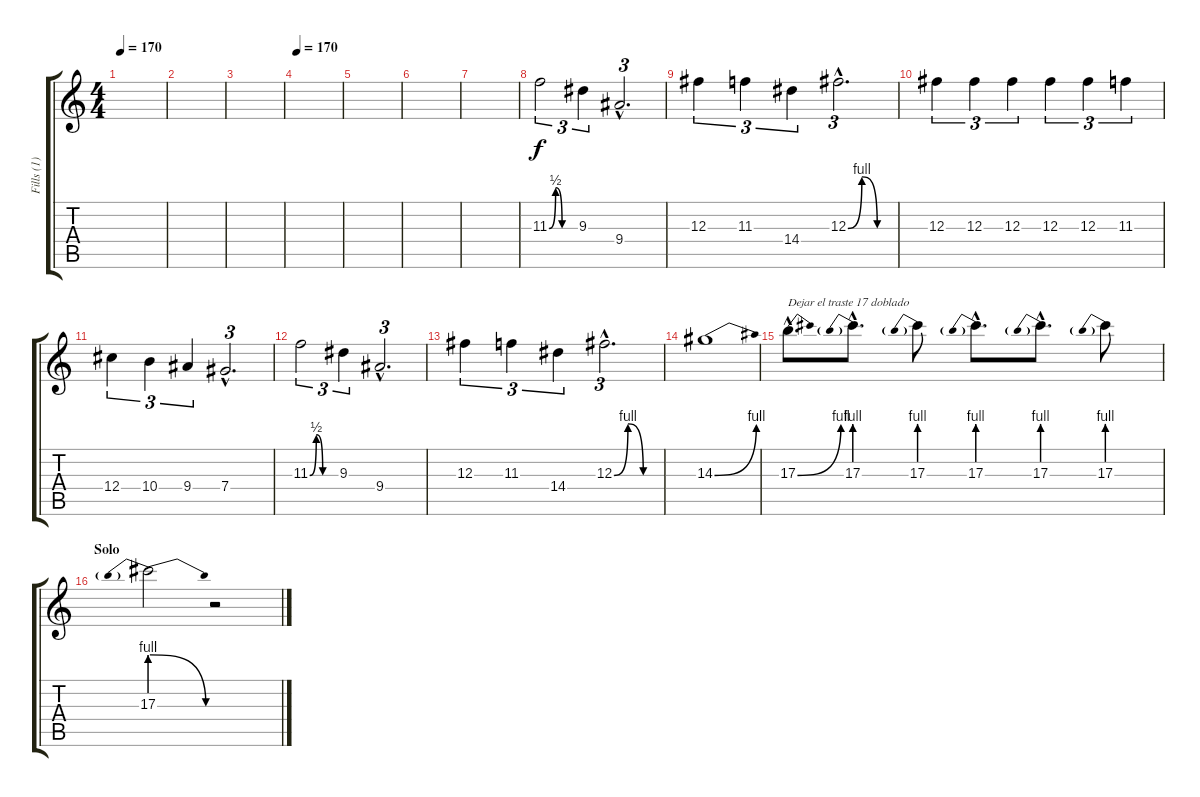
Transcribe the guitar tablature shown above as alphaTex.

\track ("Fills (1)" "Fills (1)") {instrument distortionguitar}
\staff {score tabs}
\tuning (Eb4 Bb3 Gb3 Db3 Ab2 Eb2) {hide}
\ts (4 4)
\tempo 170
\clef g2
\ks c
|
|
|
\tempo 170
|
|
|
|
11.3{be (custom 0 0 15 2 30 0 60 0)}.2{tu (3 2)} 9.3.4{tu (3 2)} 9.4{hac}.2{d tu (3 2)} |
12.3.4{tu (3 2)} 11.3.4{tu (3 2)} 14.4.4{tu (3 2)} 12.3{be (custom 0 0 18 4 38 0 44 0 60 0) hac}.2{d tu (3 2)} |
12.3.4{tu (3 2)} 12.3.4{tu (3 2)} 12.3.4{tu (3 2)} 12.3.4{tu (3 2)} 12.3.4{tu (3 2)} 11.3.4{tu (3 2)} |
12.4.4{tu (3 2)} 10.4.4{tu (3 2)} 9.4.4{tu (3 2)} 7.4{hac}.2{d tu (3 2)} |
11.3{be (custom 0 0 15 2 30 0 60 0)}.2{tu (3 2)} 9.3.4{tu (3 2)} 9.4{hac}.2{d tu (3 2)} |
12.3.4{tu (3 2)} 11.3.4{tu (3 2)} 14.4.4{tu (3 2)} 12.3{be (custom 0 0 18 4 38 0 44 0 60 0) hac}.2{d tu (3 2)} |
14.3{be (bend 0 0 60 4)}.1 |
17.3{be (bend 0 0 60 4) hac}.8{d txt "Dejar el traste 17 doblado"} 17.3{be (prebend 0 4 60 4) hac}.8{d} 17.3{be (prebend 0 4 60 4)}.8 17.3{be (prebend 0 4 60 4) hac}.8{d} 17.3{be (prebend 0 4 60 4) hac}.8{d} 17.3{be (prebend 0 4 60 4)}.8 |
\section ("" "Solo")
17.3{be (prebendrelease 0 4 60 0)}.2 r.2
